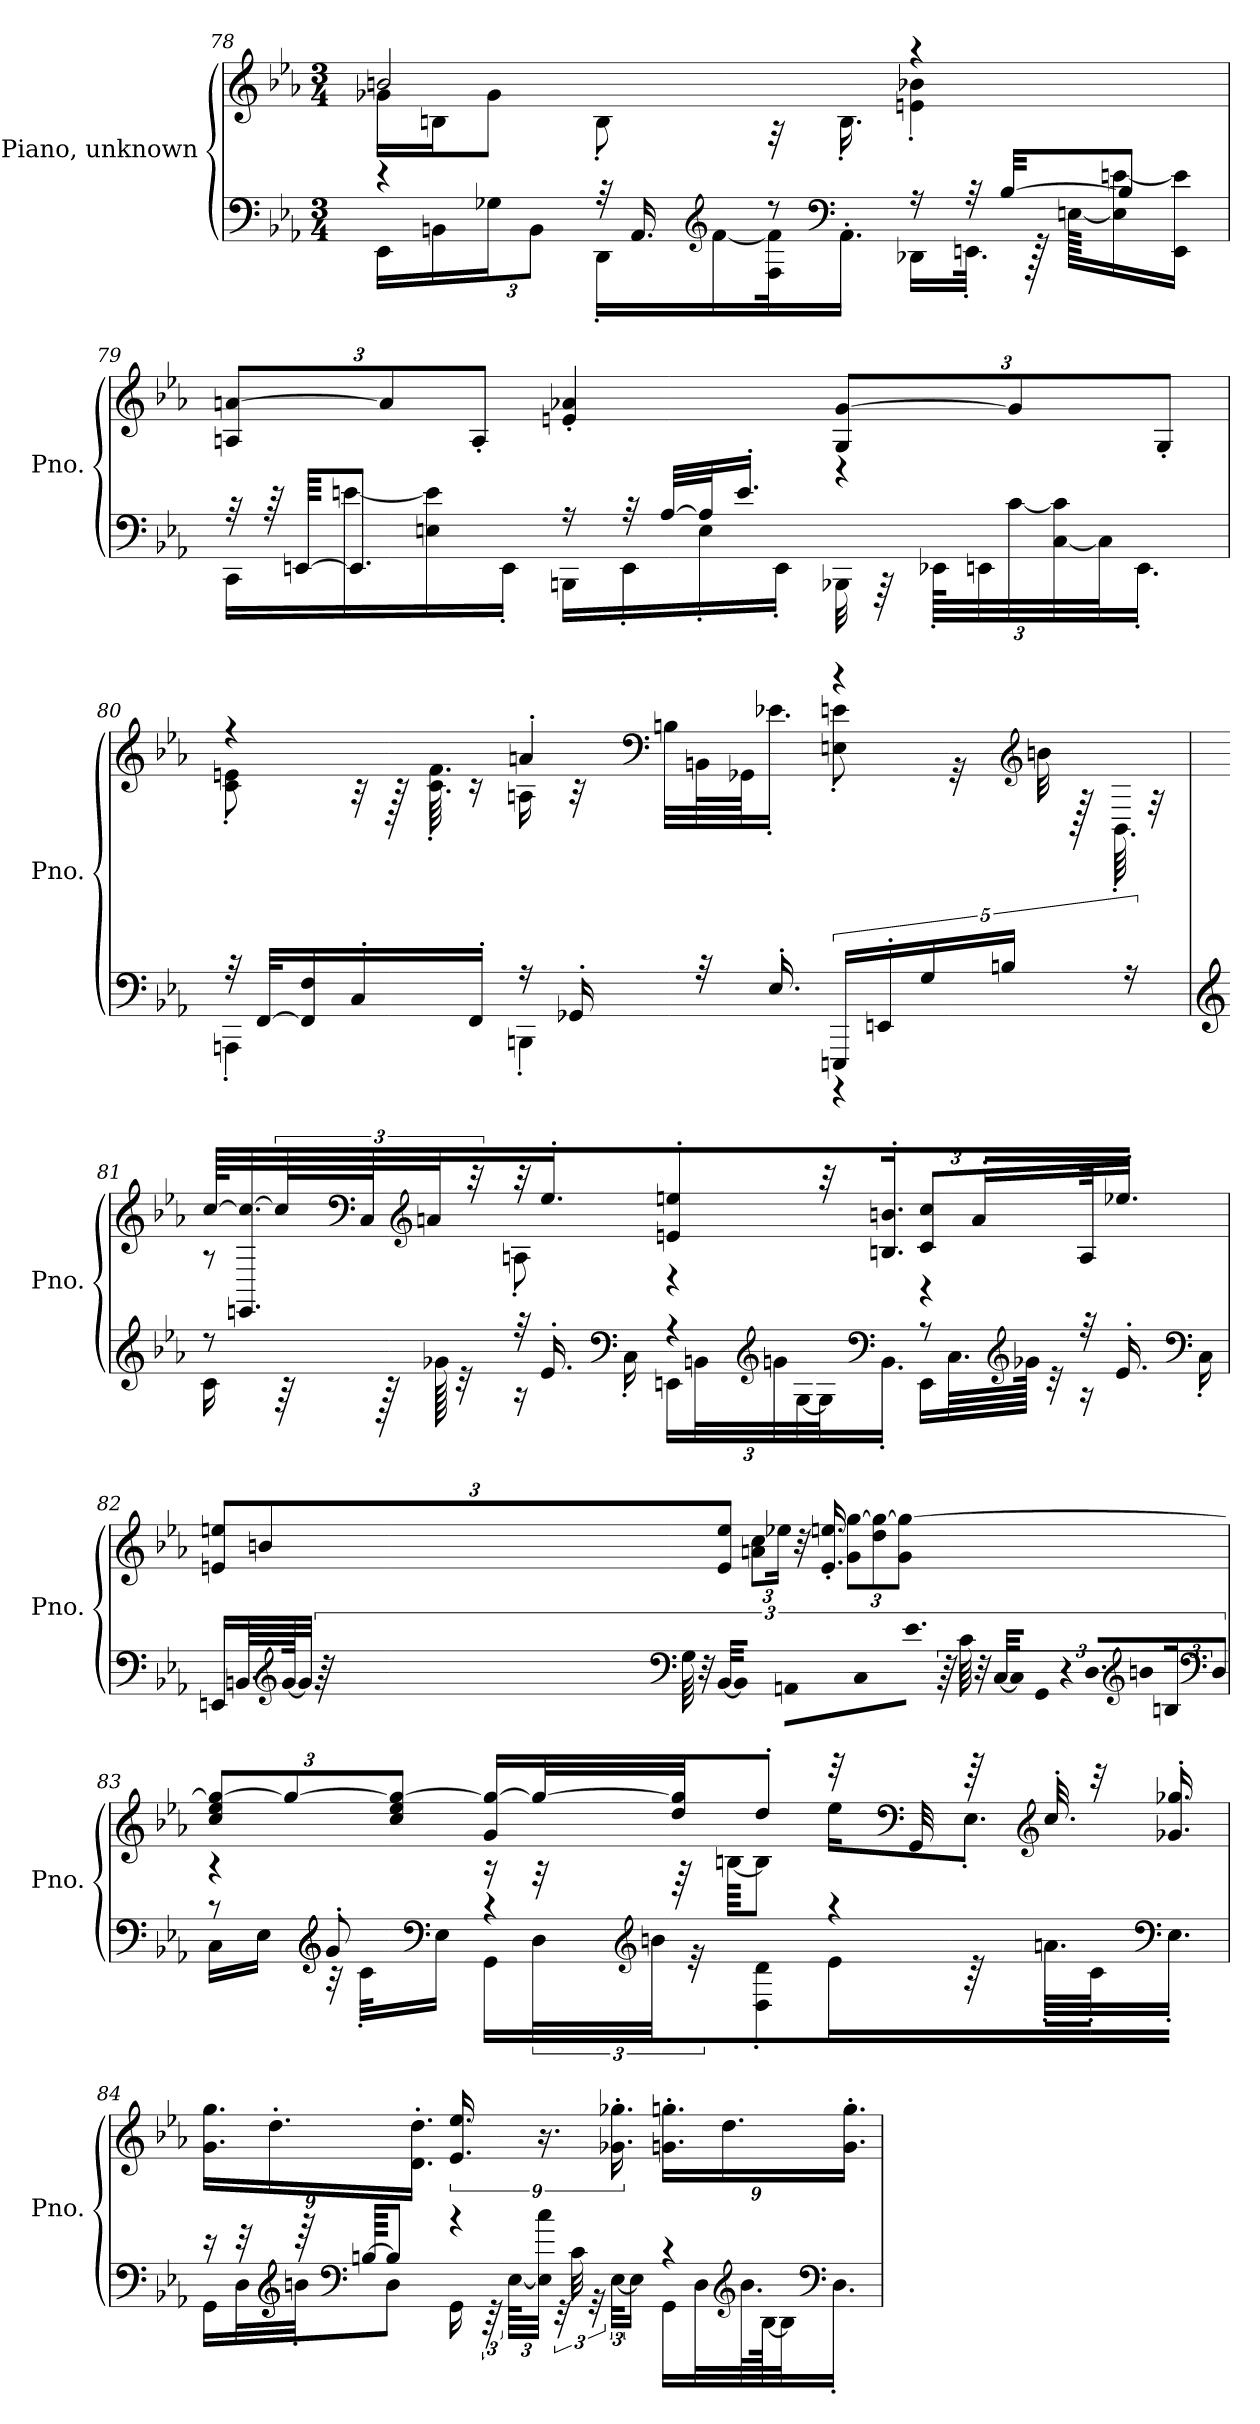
**kern	**kern
*part1	*part1
*staff2	*staff1
*I"Piano, unknown	*
*I'Pno.	*
!!LO:LB:g=z
*clefF4	*clefG2
*k[b-e-a-]	*k[b-e-a-]
*M3/4	*M3/4
=78	=78
*^	*^
4r	16EE-\LL	2bn/	16g-X\LL
.	16BBn\	.	16Bn\J
*	*Xbrackettup	*	*
.	24G-X\J	.	8g-\J
.	12BB\J	.	.
32r	16DD'\LL	.	8B'\
16.AA-/	.	.	.
*clefG2	*	*	*
.	[16f\	.	.
8r	32F\ 32f\]K	.	32r
*clefF4	*	*	*
.	16.AA-'\JJ	.	16.B'\
16r	16DD-X\LL	4r	4en\' 4b-X\'
32r	32.EEn'\JJk	.	.
[32B-/KKL	.	.	.
.	128r	.	.
.	[128En\KKKLL	.	.
8B-/J]	16E\] [16en\	.	.
.	16EE\ 16e\]JJ	.	.
*	*	*v	*v
!!LO:PB:g=z
=79	=79	=79
*	*	*Xbrackettup
32r	16CC\LL	12An/ [12an/L
64r	.	.
[64EEn/KKKL	.	.
8.EE/J]	[16en\	.
.	.	12a/]
.	16En\ 16e\]	.
.	.	12A'/J
.	16EE'\JJ	.
16r	16BBBn\LL	4en/' 4a-X/'
32r	16EE'\	.
[32A-/LLL	.	.
32A-/J]	16E'\	.
16.e'/JJ	.	.
.	16EE'\JJ	.
4r	32BBB-X\	12G/ [12g/L
.	64r	.
.	64EE-X'\KLLL	.
.	48EEn\	.
.	[48c\	12g/]
.	[48C\ 48c\]	.
.	32C\J]	.
.	16.EE'\JJ	.
.	.	12G'/J
!!LO:LB:g=z
=80	=80	=80
*	*	*^
32r	4AAAn'\	4r	8c\' 8en\'
[32FF/KLL	.	.	.
16FF/] 16F/	.	.	.
16C'/	.	.	32r
.	.	.	128r
.	.	.	64.c\' 64.f\'
16FF'/JJ	.	.	16r
16r	4BBBn'\	4an'/	16An\
16GG-X'/	.	.	32r
*	*	*clefF4	*
.	.	.	32Bn\LLL
32r	.	.	64BBn\L
.	.	.	64GG-X\JJ
16.E-'/	.	.	16.e-X'\JJ
*brackettup	*	*	*
20EEEn/LL	4r	4r	8En\' 8en\'
20EEn'/	.	.	.
20G/	.	.	.
.	.	.	32r
20Bn/JJ	.	.	.
*	*	*clefG2	*
.	.	.	32bn\
.	.	.	128r
.	.	.	64.BB'\
20r	.	.	.
.	.	.	32r
!!LO:LB:g=z	!!
=81	=81	=81	=81
*clefG2	*	*	*
8r	16c\	[64cc/KLLL	8r
.	.	32.EEn/ 32.cc/_	.
*	*	*brackettup	*
.	64r	96cc/L]	.
*	*	*clefF4	*
.	.	96C/J	.
.	128r	.	.
*	*	*clefG2	*
.	.	48an/JJJ	.
.	128g-X\	.	.
.	32r	.	.
.	.	48r	.
32r	16r	32r	8An'\
16.e-'/	.	16.ee-'/	.
*clefF4	*	*	*
.	16C'\	.	.
4r	16EEn\LL	8en/' 8een/'	4r
*	*Xbrackettup	*	*
.	48BBn\L	.	.
*clefG2	*	*	*
.	48gn\	.	.
.	[48G\	.	.
.	32G\J]	32r	.
*clefF4	*	*	*
.	16.BB'\JJ	16.Bn/' 16.bn/'	.
*	*	*Xbrackettup	*
8r	16EE\LL	12c/ 12cc/L	4r
.	64.C\LL	.	.
.	.	24a'/L	.
*clefG2	*	*	*
.	128g-X\JJJJk	.	.
.	32r	.	.
32r	16r	32A/K	.
16.e-'/	.	16.ee-X'/JJ	.
*clefF4	*	*	*
.	16C'\	.	.
*v	*v	*	*
*	*v	*v
!!LO:LB:g=z
=82	=82
16EEn/LL	12en/ 12een/L
64.BBn/LL	.
.	12bn/
*clefG2	*
[128g/JK	.
32g/JJJ]	.
*brackettup	*
96r	.
*clefF4	*
96G\	.
48r	.
[48BB/KLL	12e/ 12ee/J
16BB/JJ]	.
16AAn\LL	12an\ 12cc\L
64C\KL	.
32.e-\JJJ	.
.	24ee-X\Jk
96r	32r
96c\	.
48r	.
.	16.e/' 16.een/'
[48C/KLL	.
16C/JJ]	.
16GG/	12g\ [12gg\L
128r	.
64.D/KLLL	.
.	12dd\ 12gg\_
*clefG2	*
32bn/J	.
*Xbrackettup	*
24Bn/J	.
*clefF4	*
12D/J	12g\ 12gg\_J
!!LO:LB:g=z
=83	=83
*^	*^
8r	16C\LL	12cc/ 12ee-/ 12gg/_L	4r
.	16E-\JJ	.	.
.	.	12gg/_	.
*clefG2	*	*	*
8g'/	32r	.	.
.	32c'\KLL	.	.
.	.	12cc/ 12ee-/ 12gg/_J	.
*clefF4	*	*	*
.	16E-\JJ	.	.
4r	16GG\LL	16g/ 16gg/_LL	16r
*	*brackettup	*	*
.	48D\L	32gg/L_	32r
*clefG2	*	*	*
.	48bn\JJJ	.	.
.	.	32dd/ 32gg/]JJ	64r
.	48r	.	.
.	.	.	[64Bn\KKKL
.	8D\' 8d\'	8dd'/J	8B\J]
4r	16e-\	32r	16ee-\KL
*	*	*clefF4	*
.	.	32GG/	.
.	64r	64r	8.E-'\J
*	*	*clefG2	*
.	32.an'\LLL	32.cc'/	.
.	32c'\J	32r	.
*clefF4	*	*	*
.	16.E-'\JJ	16.g-X/' 16.gg-X/'	.
*	*	*v	*v
!!LO:LB:g=z
=84	=84	=84
*	*	*brackettup
16r	16GG\LL	18.g\ 18.gg\LL
32r	32D\L	.
.	.	18.dd'\
*clefG2	*	*
64r	32bn'\JJ	.
*clefF4	*	*
[64Bn/KKKL	.	.
8B/J]	8D\J	.
.	.	18.d\' 18.dd\'JJ
4r	16GG\	18.e-/ 18.ee-/
.	96r	.
.	[96E-\KLLL	.
.	48E-\] 48cc\JJJ	18.r
.	48r	.
.	48c\	.
.	48r	.
.	[48E-\KLL	18.g-X\' 18.gg-X\'
.	16E-\JJ]	.
4r	16GG\LL	18.gn\' 18.ggn\'LL
.	32D\L	.
.	.	18.dd\
*clefG2	*	*
.	64.b\L	.
.	[128B\JK	.
.	32B\J]	.
*clefF4	*	*
.	16.D'\JJ	.
.	.	18.g\' 18.gg\'JJ
*v	*v	*
=	=
*-	*-
